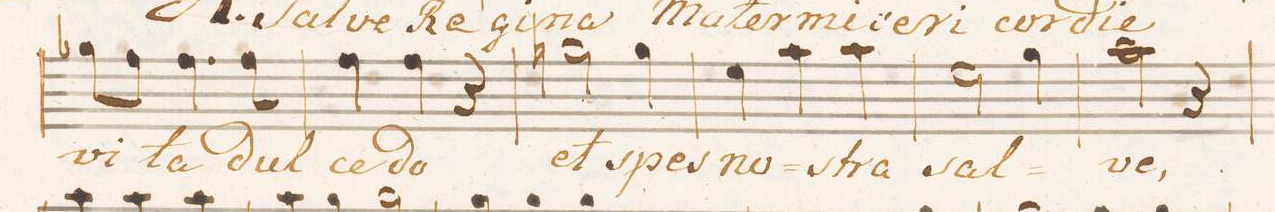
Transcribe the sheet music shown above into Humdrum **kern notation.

**kern	**text
*I"Alto.	*
*clefC3	*
*k[b-e-]	*
*M3/4	*
8a-X\L	vi-
8g\J	.
4.g\	-ta
8g\	dul-
=6	=6
4g\	-ce-
4g\	-do
4r	.
=7	=7
2an\	et
4a\	spes
=8	=8
4f\	no-
4b-\	.
4b-\	-stra
=9	=9
2f\	sal-
4a\	.
=10	=10
2b-\	-ve,
4r	.
=11	=11
*-	*-
